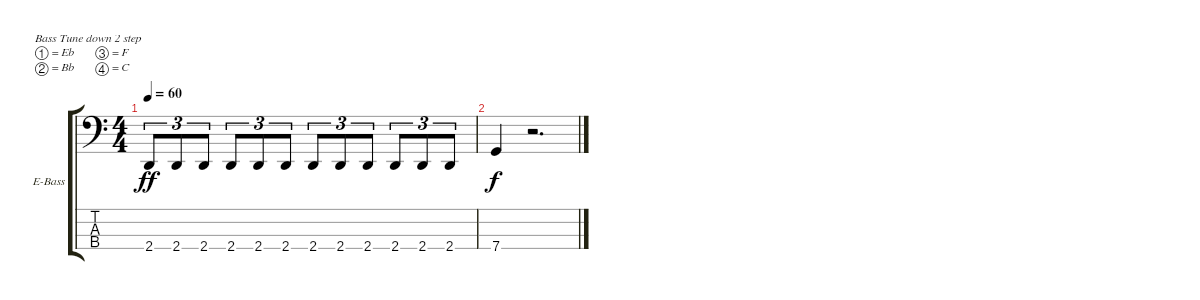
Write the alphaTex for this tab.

\bracketExtendMode groupsimilarinstruments
\firstSystemTrackNameOrientation horizontal
\otherSystemsTrackNameOrientation horizontal
\track ("Bass" "E-Bass") {instrument electricbassfinger}
\staff {score tabs}
\tuning (Eb2 Bb1 F1 C1)
\ts (4 4)
\tempo 60
\clef f4
\ks c
2.4.8{tu (3 2) dy ff} 2.4.8{tu (3 2)} 2.4.8{tu (3 2)} 2.4.8{tu (3 2)} 2.4.8{tu (3 2)} 2.4.8{tu (3 2)} 2.4.8{tu (3 2)} 2.4.8{tu (3 2)} 2.4.8{tu (3 2)} 2.4.8{tu (3 2)} 2.4.8{tu (3 2)} 2.4.8{tu (3 2)} |
7.4.4{dy f} r.2{d}
